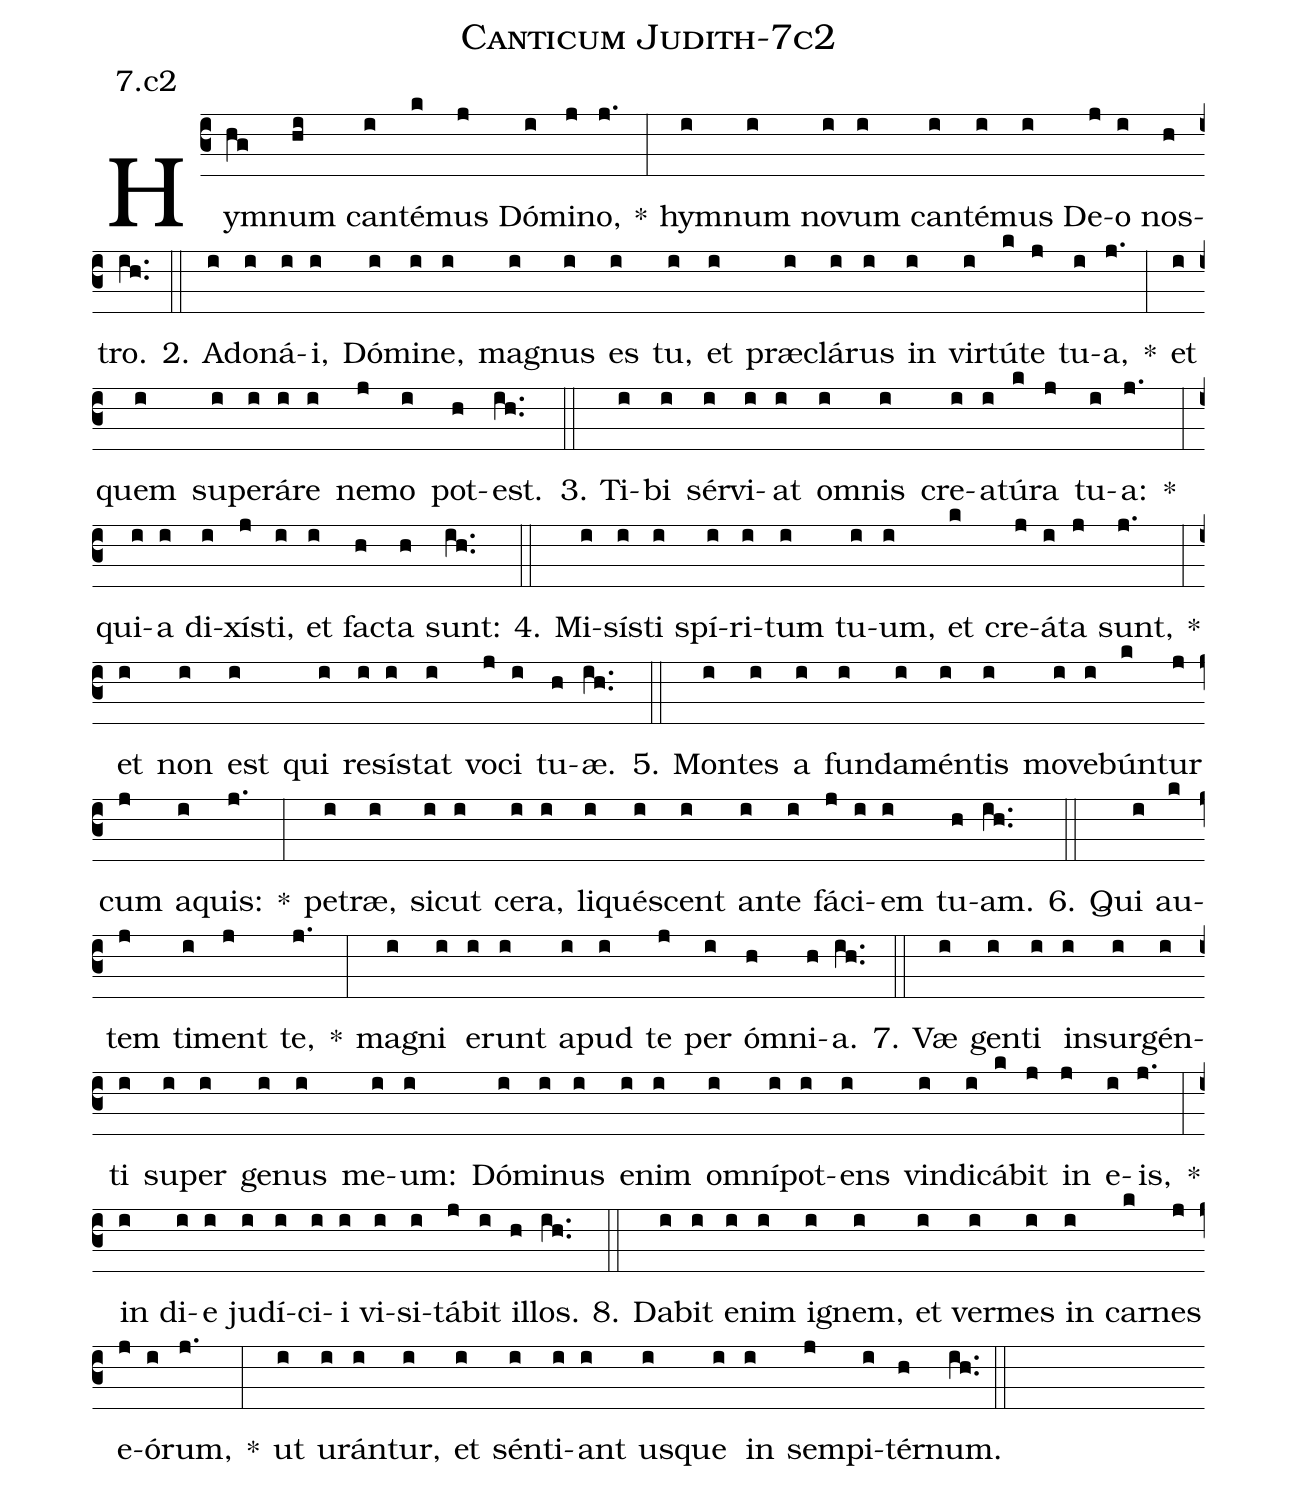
name: Canticum Judith-7c2;
annotation: 7.c2;
%%
(c3)Hym(hg)num(hi) can(i)té(k)mus(j) Dó(i)mi(j)no,(j.) *(:) hym(i)num(i) no(i)vum(i) can(i)té(i)mus(i) De(j)o(i) nos(h)tro.(ih..) (::)
2. A(i)do(i)ná(i)i,(i) Dó(i)mi(i)ne,(i) ma(i)gnus(i) es(i) tu,(i) et(i) præ(i)clá(i)rus(i) in(i) vir(i)tú(k)te(j) tu(i)a,(j.) *(:) et(i) quem(i) su(i)pe(i)rá(i)re(i) ne(j)mo(i) pot(h)est.(ih..) (::)
3. Ti(i)bi(i) sér(i)vi(i)at(i) om(i)nis(i) cre(i)a(i)tú(k)ra(j) tu(i)a:(j.) *(:) qui(i)a(i) di(i)xís(j)ti,(i) et(i) fac(h)ta(h) sunt:(ih..) (::)
4. Mi(i)sís(i)ti(i) spí(i)ri(i)tum(i) tu(i)um,(i) et(k) cre(j)á(i)ta(j) sunt,(j.) *(:) et(i) non(i) est(i) qui(i) re(i)sís(i)tat(i) vo(j)ci(i) tu(h)æ.(ih..) (::)
5. Mon(i)tes(i) a(i) fun(i)da(i)mén(i)tis(i) mo(i)ve(i)bún(k)tur(j) cum(j) a(i)quis:(j.) *(:) pe(i)træ,(i) sic(i)ut(i) ce(i)ra,(i) li(i)qué(i)scent(i) an(i)te(i) fá(j)ci(i)em(i) tu(h)am.(ih..) (::)
6. Qui(i) au(k)tem(j) ti(i)ment(j) te,(j.) *(:) ma(i)gni(i) e(i)runt(i) a(i)pud(i) te(j) per(i) óm(h)ni(h)a.(ih..) (::)
7. Væ(i) gen(i)ti(i) in(i)sur(i)gén(i)ti(i) su(i)per(i) ge(i)nus(i) me(i)um:(i) Dó(i)mi(i)nus(i) e(i)nim(i) om(i)ní(i)pot(i)ens(i) vin(i)di(i)cá(k)bit(j) in(j) e(i)is,(j.) *(:) in(i) di(i)e(i) ju(i)dí(i)ci(i)i(i) vi(i)si(i)tá(j)bit(i) il(h)los.(ih..) (::)
8. Da(i)bit(i) e(i)nim(i) i(i)gnem,(i) et(i) ver(i)mes(i) in(i) car(k)nes(j) e(j)ó(i)rum,(j.) *(:) ut(i) u(i)rán(i)tur,(i) et(i) sén(i)ti(i)ant(i) us(i)que(i) in(i) sem(j)pi(i)tér(h)num.(ih..) (::)
